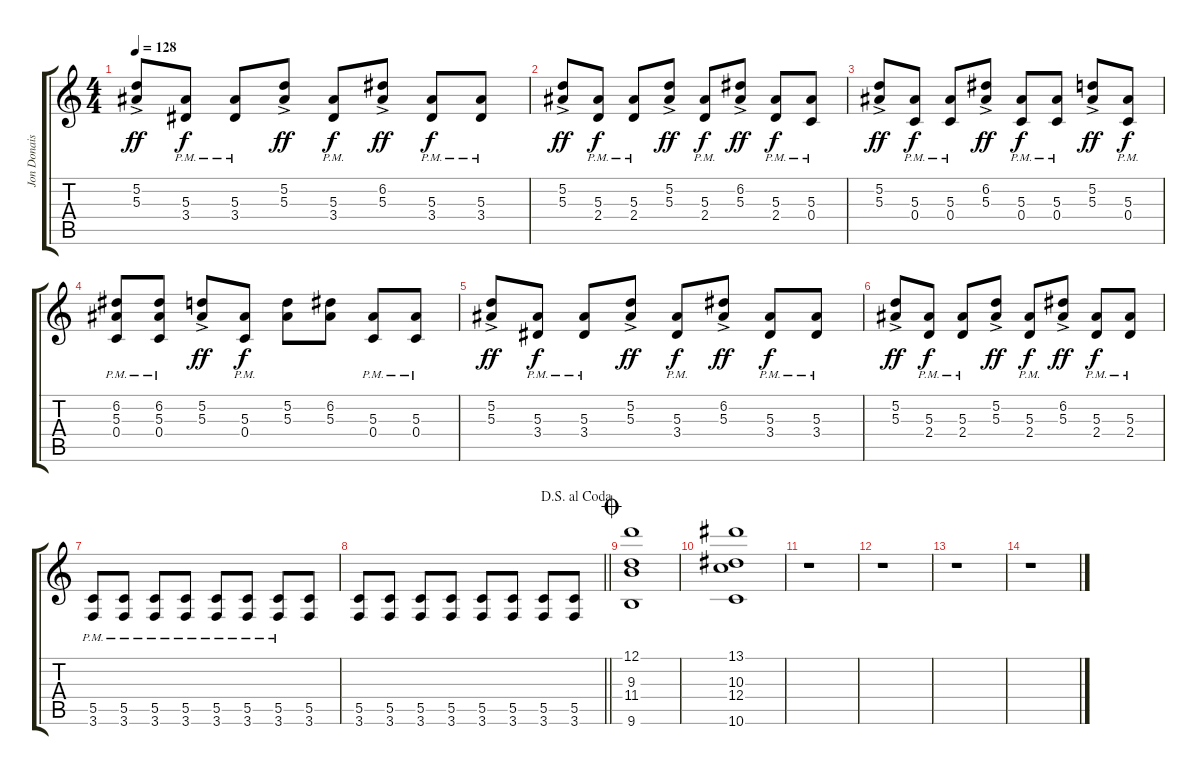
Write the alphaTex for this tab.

\track ("Jon Donais" "Jon Donais") {instrument distortionguitar}
\staff {score tabs}
\tuning (D4 A3 F3 C3 G2 D2) {hide}
\ts (4 4)
\tempo 128
\clef g2
\ks c
(5.2{ac} 5.3{ac}).8{dy ff} (5.3{pm} 3.4{pm}).8{dy f} (5.3{pm} 3.4{pm}).8 (5.2{ac} 5.3{ac}).8{dy ff} (5.3{pm} 3.4{pm}).8{dy f} (6.2{ac} 5.3{ac}).8{dy ff} (5.3{pm} 3.4{pm}).8{dy f} (5.3{pm} 3.4{pm}).8 |
(5.2{ac} 5.3{ac}).8{dy ff} (5.3{pm} 2.4{pm}).8{dy f} (5.3{pm} 2.4{pm}).8 (5.2{ac} 5.3{ac}).8{dy ff} (5.3{pm} 2.4{pm}).8{dy f} (6.2{ac} 5.3{ac}).8{dy ff} (5.3{pm} 2.4{pm}).8{dy f} (5.3{pm} 0.4{pm}).8 |
(5.2{ac} 5.3{ac}).8{dy ff} (5.3{pm} 0.4{pm}).8{dy f} (5.3{pm} 0.4{pm}).8 (6.2{ac} 5.3{ac}).8{dy ff} (5.3{pm} 0.4{pm}).8{dy f} (5.3{pm} 0.4{pm}).8 (5.2{ac} 5.3{ac}).8{dy ff} (5.3{pm} 0.4{pm}).8{dy f} |
(6.2{pm} 5.3{pm} 0.4{pm}).8 (6.2{pm} 5.3{pm} 0.4{pm}).8 (5.2{ac} 5.3{ac}).8{dy ff} (5.3{pm} 0.4{pm}).8{dy f} (5.2 5.3).8 (6.2 5.3).8 (5.3{pm} 0.4{pm}).8 (5.3{pm} 0.4{pm}).8 |
(5.2{ac} 5.3{ac}).8{dy ff} (5.3{pm} 3.4{pm}).8{dy f} (5.3{pm} 3.4{pm}).8 (5.2{ac} 5.3{ac}).8{dy ff} (5.3{pm} 3.4{pm}).8{dy f} (6.2{ac} 5.3{ac}).8{dy ff} (5.3{pm} 3.4{pm}).8{dy f} (5.3{pm} 3.4{pm}).8 |
(5.2{ac} 5.3{ac}).8{dy ff} (5.3{pm} 2.4{pm}).8{dy f} (5.3{pm} 2.4{pm}).8 (5.2{ac} 5.3{ac}).8{dy ff} (5.3{pm} 2.4{pm}).8{dy f} (6.2{ac} 5.3{ac}).8{dy ff} (5.3{pm} 2.4{pm}).8{dy f} (5.3{pm} 2.4{pm}).8 |
(5.5{pm} 3.6{pm}).8 (5.5{pm} 3.6{pm}).8 (5.5{pm} 3.6{pm}).8 (5.5{pm} 3.6{pm}).8 (5.5{pm} 3.6{pm}).8 (5.5{pm} 3.6{pm}).8 (5.5{pm} 3.6{pm}).8 (5.5 3.6).8 |
\jump dalsegnoalcoda
\barLineRight lightlight
(5.5 3.6).8 (5.5 3.6).8 (5.5 3.6).8 (5.5 3.6).8 (5.5 3.6).8 (5.5 3.6).8 (5.5 3.6).8 (5.5 3.6).8 |
\jump coda
(12.1 9.3 11.4 9.6).1 |
(13.1 10.3 12.4 10.6).1 |
r.1 |
r.1 |
r.1 |
r.1
